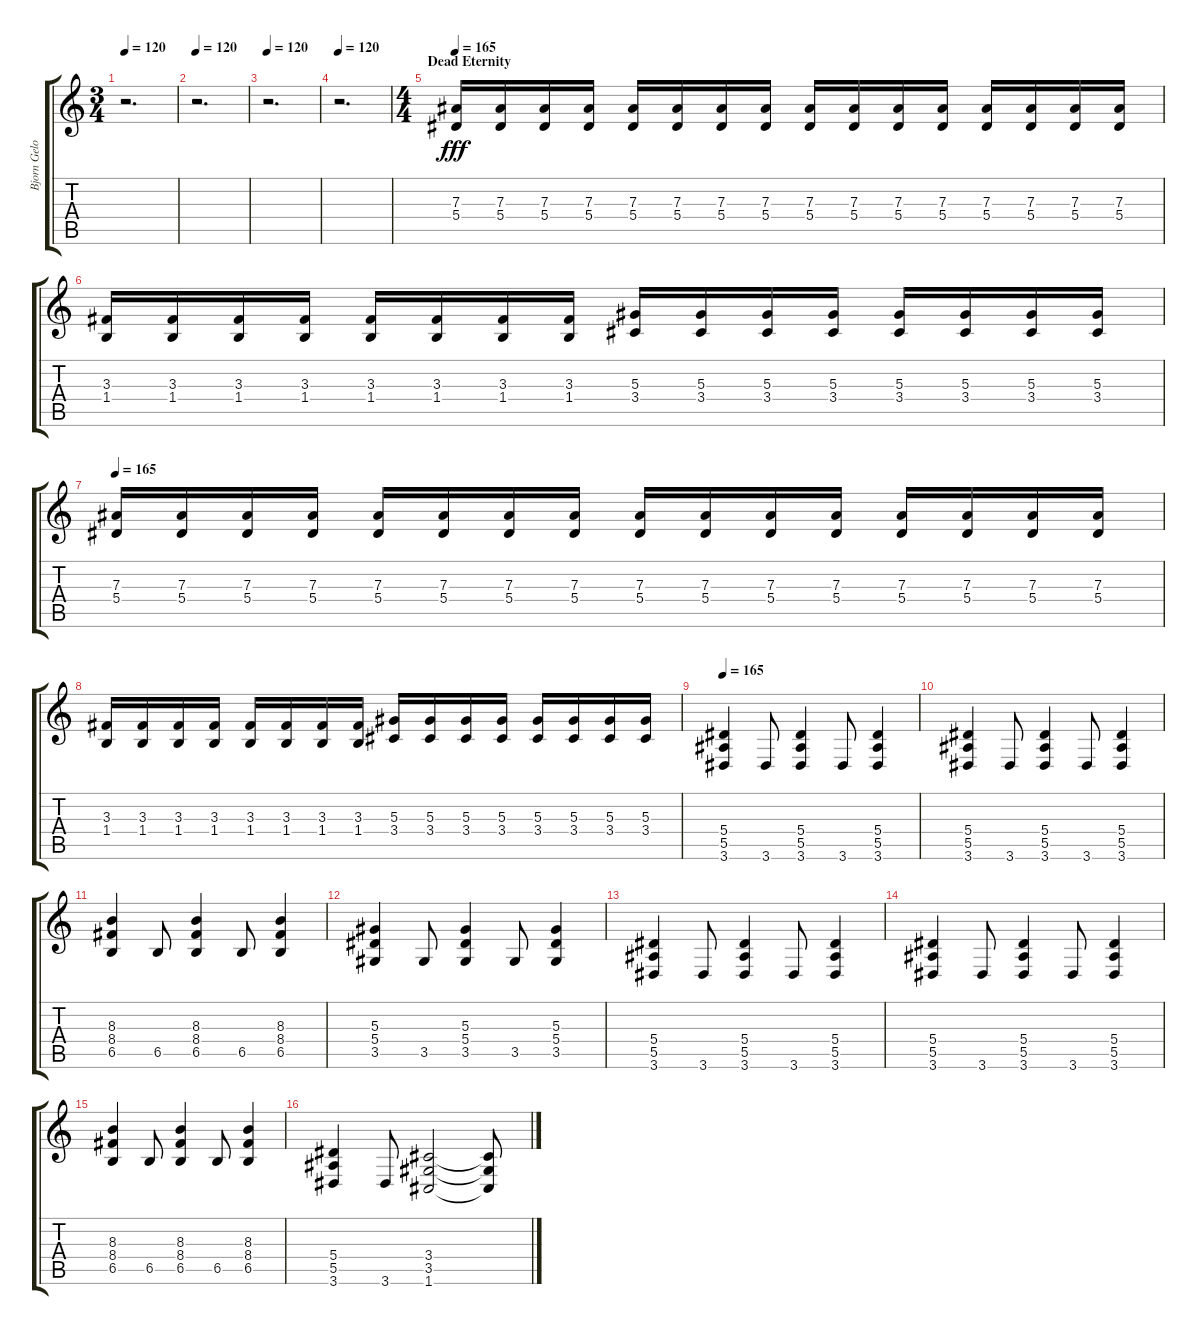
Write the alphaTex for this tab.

\track ("Bjorn Gelotte-Gtr." "Bjorn Gelo") {instrument distortionguitar}
\staff {score tabs}
\tuning (C4 G3 Eb3 Bb2 F2 C2) {hide}
\ts (3 4)
\tempo 120
\clef g2
\ks c
r.2{d dy fff} |
\tempo 120
r.2{d} |
\tempo 120
r.2{d} |
\tempo 120
r.2{d} |
\ts (4 4)
\section ("" "Dead Eternity")
\tempo 165
(7.3 5.4).16{balance 8} (7.3 5.4).16 (7.3 5.4).16 (7.3 5.4).16 (7.3 5.4).16 (7.3 5.4).16 (7.3 5.4).16 (7.3 5.4).16 (7.3 5.4).16 (7.3 5.4).16 (7.3 5.4).16 (7.3 5.4).16 (7.3 5.4).16 (7.3 5.4).16 (7.3 5.4).16 (7.3 5.4).16 |
(3.3 1.4).16 (3.3 1.4).16 (3.3 1.4).16 (3.3 1.4).16 (3.3 1.4).16 (3.3 1.4).16 (3.3 1.4).16 (3.3 1.4).16 (5.3 3.4).16 (5.3 3.4).16 (5.3 3.4).16 (5.3 3.4).16 (5.3 3.4).16 (5.3 3.4).16 (5.3 3.4).16 (5.3 3.4).16 |
\tempo 165
(7.3 5.4).16{balance 8} (7.3 5.4).16 (7.3 5.4).16 (7.3 5.4).16 (7.3 5.4).16 (7.3 5.4).16 (7.3 5.4).16 (7.3 5.4).16 (7.3 5.4).16 (7.3 5.4).16 (7.3 5.4).16 (7.3 5.4).16 (7.3 5.4).16 (7.3 5.4).16 (7.3 5.4).16 (7.3 5.4).16 |
(3.3 1.4).16 (3.3 1.4).16 (3.3 1.4).16 (3.3 1.4).16 (3.3 1.4).16 (3.3 1.4).16 (3.3 1.4).16 (3.3 1.4).16 (5.3 3.4).16 (5.3 3.4).16 (5.3 3.4).16 (5.3 3.4).16 (5.3 3.4).16 (5.3 3.4).16 (5.3 3.4).16 (5.3 3.4).16 |
\tempo 165
(5.4 5.5 3.6).4 3.6.8 (5.4 5.5 3.6).4 3.6.8 (5.4 5.5 3.6).4 |
(5.4 5.5 3.6).4 3.6.8 (5.4 5.5 3.6).4 3.6.8 (5.4 5.5 3.6).4 |
(8.3 8.4 6.5).4 6.5.8 (8.3 8.4 6.5).4 6.5.8 (8.3 8.4 6.5).4 |
(5.3 5.4 3.5).4 3.5.8 (5.3 5.4 3.5).4 3.5.8 (5.3 5.4 3.5).4 |
(5.4 5.5 3.6).4 3.6.8 (5.4 5.5 3.6).4 3.6.8 (5.4 5.5 3.6).4 |
(5.4 5.5 3.6).4 3.6.8 (5.4 5.5 3.6).4 3.6.8 (5.4 5.5 3.6).4 |
(8.3 8.4 6.5).4 6.5.8 (8.3 8.4 6.5).4 6.5.8 (8.3 8.4 6.5).4 |
(5.4 5.5 3.6).4 3.6.8 (3.4 3.5 1.6).2 (3.4{t} 3.5{t} 1.6{t}).8
